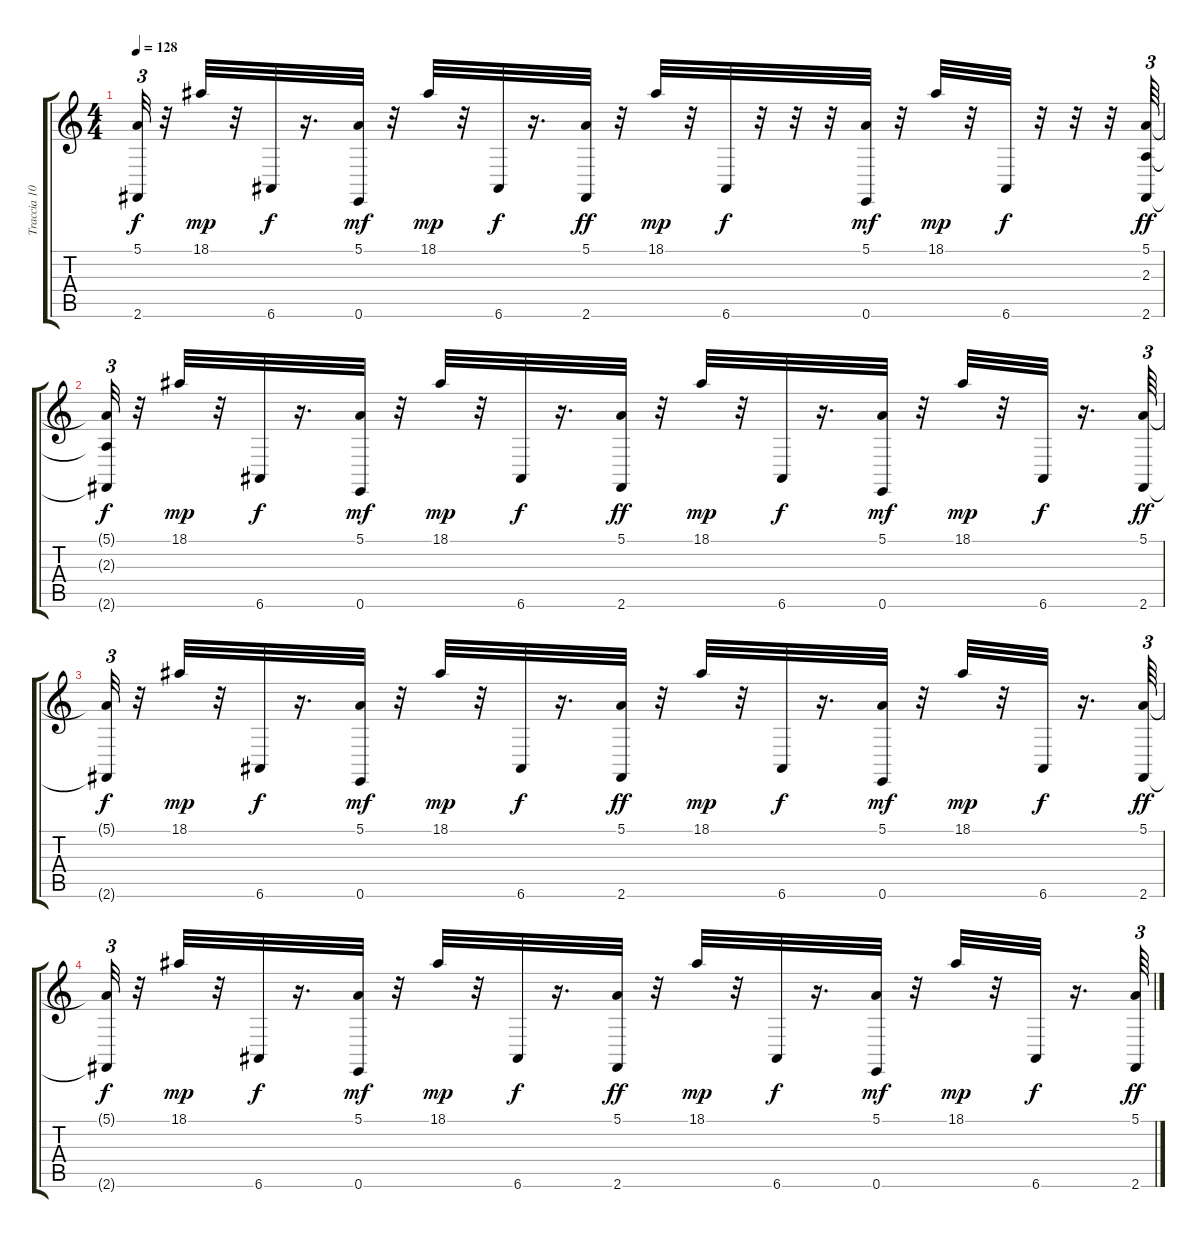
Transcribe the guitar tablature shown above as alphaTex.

\track ("Traccia 10" "Traccia 10") {instrument acousticgrandpiano}
\staff {score tabs}
\tuning (E4 B3 G3 D3 A2 E2) {hide}
\ts (4 4)
\tempo 128
\clef g2
\ks c
(5.1{t} 2.6{t}).32{tu (3 2) dy f} r.32 18.1.32{dy mp} r.32 6.6.32{dy f} r.16{d} (5.1 0.6).32{dy mf} r.32 18.1.32{dy mp} r.32 6.6.32{dy f} r.16{d} (5.1 2.6).32{dy ff} r.32 18.1.32{dy mp} r.32 6.6.32{dy f} r.32 r.32 r.32 (5.1 0.6).32{dy mf} r.32 18.1.32{dy mp} r.32 6.6.32{dy f} r.32 r.32 r.32 (5.1 2.3 2.6).64{tu (3 2) dy ff} |
(5.1{t} 2.3{t} 2.6{t}).32{tu (3 2) dy f} r.32 18.1.32{dy mp} r.32 6.6.32{dy f} r.16{d} (5.1 0.6).32{dy mf} r.32 18.1.32{dy mp} r.32 6.6.32{dy f} r.16{d} (5.1 2.6).32{dy ff} r.32 18.1.32{dy mp} r.32 6.6.32{dy f} r.16{d} (5.1 0.6).32{dy mf} r.32 18.1.32{dy mp} r.32 6.6.32{dy f} r.16{d} (5.1 2.6).64{tu (3 2) dy ff} |
(5.1{t} 2.6{t}).32{tu (3 2) dy f} r.32 18.1.32{dy mp} r.32 6.6.32{dy f} r.16{d} (5.1 0.6).32{dy mf} r.32 18.1.32{dy mp} r.32 6.6.32{dy f} r.16{d} (5.1 2.6).32{dy ff} r.32 18.1.32{dy mp} r.32 6.6.32{dy f} r.16{d} (5.1 0.6).32{dy mf} r.32 18.1.32{dy mp} r.32 6.6.32{dy f} r.16{d} (5.1 2.6).64{tu (3 2) dy ff} |
(5.1{t} 2.6{t}).32{tu (3 2) dy f} r.32 18.1.32{dy mp} r.32 6.6.32{dy f} r.16{d} (5.1 0.6).32{dy mf} r.32 18.1.32{dy mp} r.32 6.6.32{dy f} r.16{d} (5.1 2.6).32{dy ff} r.32 18.1.32{dy mp} r.32 6.6.32{dy f} r.16{d} (5.1 0.6).32{dy mf} r.32 18.1.32{dy mp} r.32 6.6.32{dy f} r.16{d} (5.1 2.6).64{tu (3 2) dy ff}
